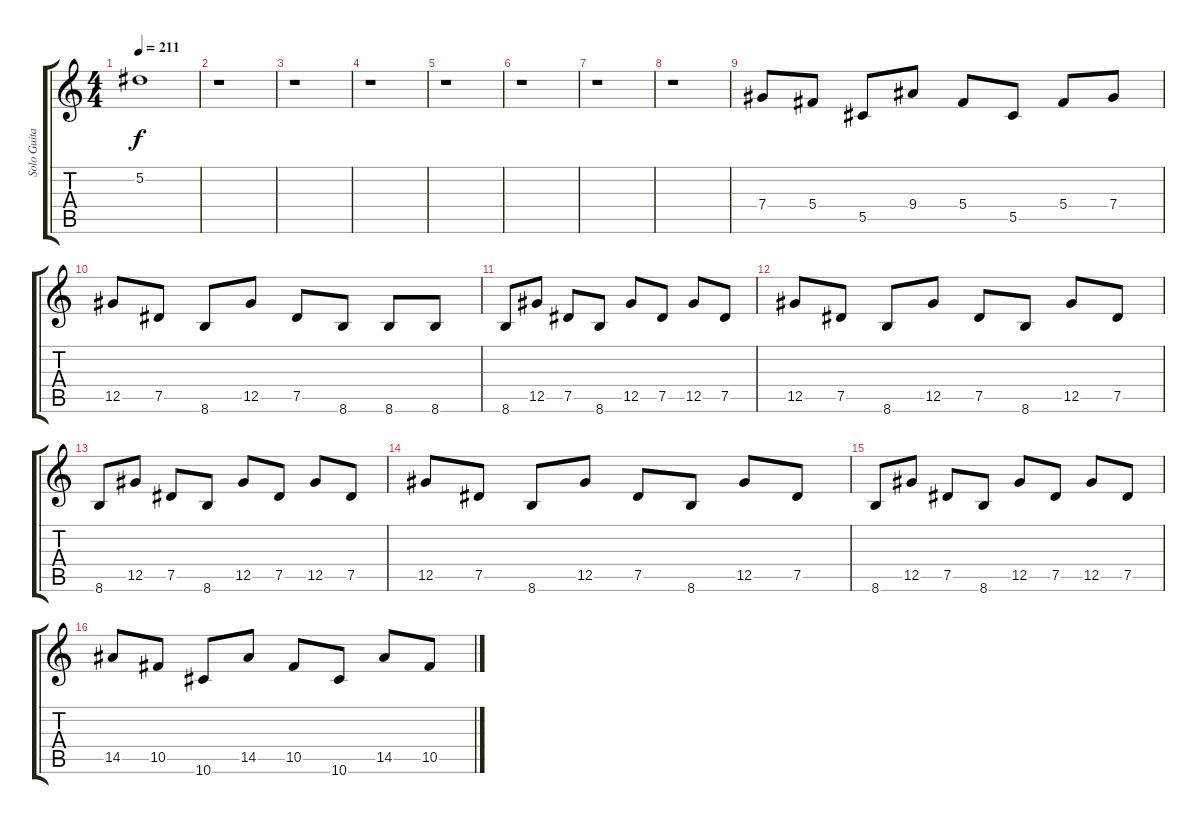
\track ("Solo Guitar 2" "Solo Guita") {instrument distortionguitar}
\staff {score tabs}
\tuning (Eb4 Bb3 Gb3 Db3 Ab2 Eb2) {hide}
\ts (4 4)
\tempo 211
\clef g2
\ks c
5.2{t}.1{dy f} |
r.1 |
r.1 |
r.1 |
r.1 |
r.1 |
r.1 |
r.1 |
7.4.8 5.4.8 5.5.8 9.4.8 5.4.8 5.5.8 5.4.8 7.4.8 |
12.5.8{volume 12} 7.5.8 8.6.8 12.5.8 7.5.8 8.6.8 8.6.8 8.6.8 |
8.6.8 12.5.8 7.5.8 8.6.8 12.5.8 7.5.8 12.5.8 7.5.8 |
12.5.8 7.5.8 8.6.8 12.5.8 7.5.8 8.6.8 12.5.8 7.5.8 |
8.6.8 12.5.8 7.5.8 8.6.8 12.5.8 7.5.8 12.5.8 7.5.8 |
12.5.8 7.5.8 8.6.8 12.5.8 7.5.8 8.6.8 12.5.8 7.5.8 |
8.6.8 12.5.8 7.5.8 8.6.8 12.5.8 7.5.8 12.5.8 7.5.8 |
14.5.8 10.5.8 10.6.8 14.5.8 10.5.8 10.6.8 14.5.8 10.5.8
